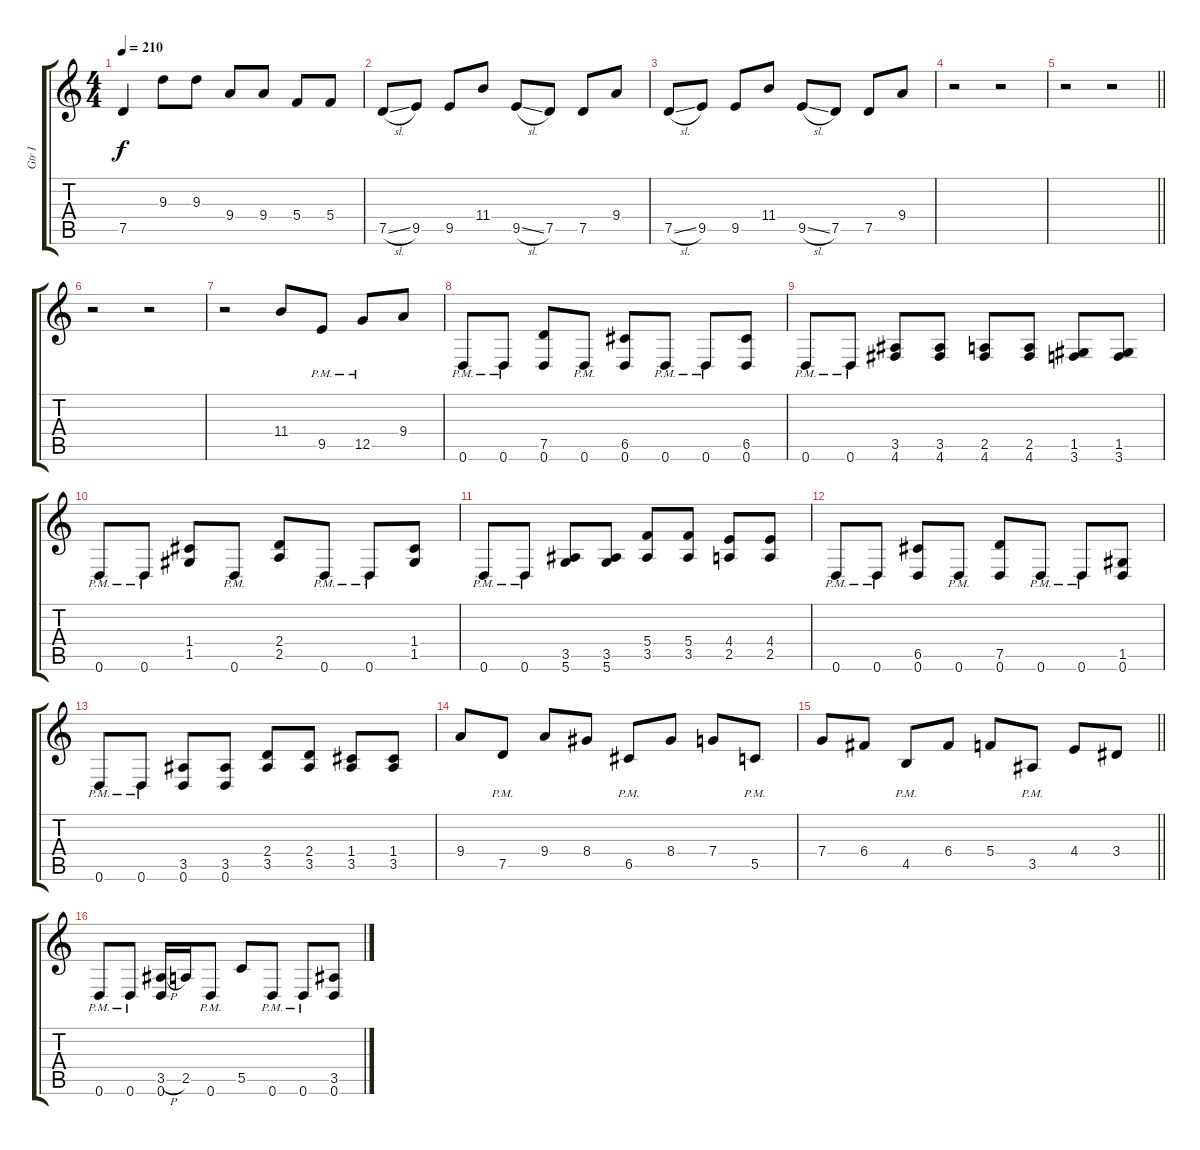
\track ("Gtr I" "Gtr I") {instrument distortionguitar}
\staff {score tabs}
\tuning (D4 A3 F3 C3 G2 D2) {hide}
\ts (4 4)
\tempo 210
\clef g2
\ks c
7.5{t}.4{dy f} 9.3.8 9.3.8 9.4.8 9.4.8 5.4.8 5.4.8 |
7.5{sl}.8 9.5.8 9.5.8 11.4.8 9.5{sl}.8 7.5.8 7.5.8 9.4.8 |
7.5{sl}.8 9.5.8 9.5.8 11.4.8 9.5{sl}.8 7.5.8 7.5.8 9.4.8 |
r.2 r.2 |
\barLineRight lightlight
r.2 r.2 |
r.2 r.2 |
r.2 11.4.8 9.5{pm}.8 12.5{pm}.8 9.4.8 |
0.6{pm}.8 0.6{pm}.8 (7.5 0.6).8 0.6{pm}.8 (6.5 0.6).8 0.6{pm}.8 0.6{pm}.8 (6.5 0.6).8 |
0.6{pm}.8 0.6{pm}.8 (3.5 4.6).8 (3.5 4.6).8 (2.5 4.6).8 (2.5 4.6).8 (1.5 3.6).8 (1.5 3.6).8 |
0.6{pm}.8 0.6{pm}.8 (1.4 1.5).8 0.6{pm}.8 (2.4 2.5).8 0.6{pm}.8 0.6{pm}.8 (1.4 1.5).8 |
0.6{pm}.8 0.6{pm}.8 (3.5 5.6).8 (3.5 5.6).8 (5.4 3.5).8 (5.4 3.5).8 (4.4 2.5).8 (4.4 2.5).8 |
0.6{pm}.8 0.6{pm}.8 (6.5 0.6).8 0.6{pm}.8 (7.5 0.6).8 0.6{pm}.8 0.6{pm}.8 (1.5 0.6).8 |
0.6{pm}.8 0.6{pm}.8 (3.5 0.6).8 (3.5 0.6).8 (2.4 3.5).8 (2.4 3.5).8 (1.4 3.5).8 (1.4 3.5).8 |
9.4.8 7.5{pm}.8 9.4.8 8.4.8 6.5{pm}.8 8.4.8 7.4.8 5.5{pm}.8 |
\barLineRight lightlight
7.4.8 6.4.8 4.5{pm}.8 6.4.8 5.4.8 3.5{pm}.8 4.4.8 3.4.8 |
0.6{pm}.8 0.6{pm}.8 (3.5{h} 0.6).16 2.5.16 0.6{pm}.8 5.5.8 0.6{pm}.8 0.6{pm}.8 (3.5 0.6).8
